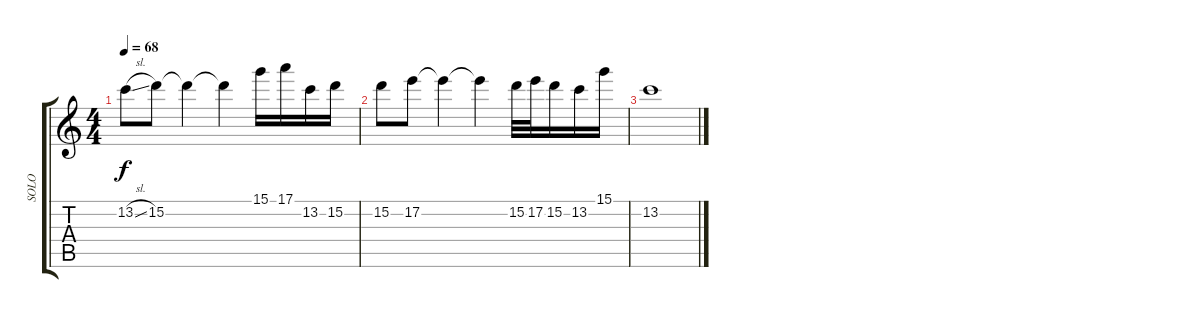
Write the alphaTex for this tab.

\track ("SOLO" "SOLO") {instrument distortionguitar}
\staff {score tabs}
\tuning (E4 B3 G3 D3 A2 E2) {hide}
\ts (4 4)
\tempo 68
\clef g2
\ks c
13.2{sl}.8{dy f} 15.2.8 15.2{t}.4 15.2{t}.4 15.1.16 17.1.16 13.2.16 15.2.16 |
15.2.8 17.2.8 17.2{t}.4 17.2{t}.4 15.2.32 17.2.32 15.2.16 13.2.16 15.1.16 |
13.2.1
